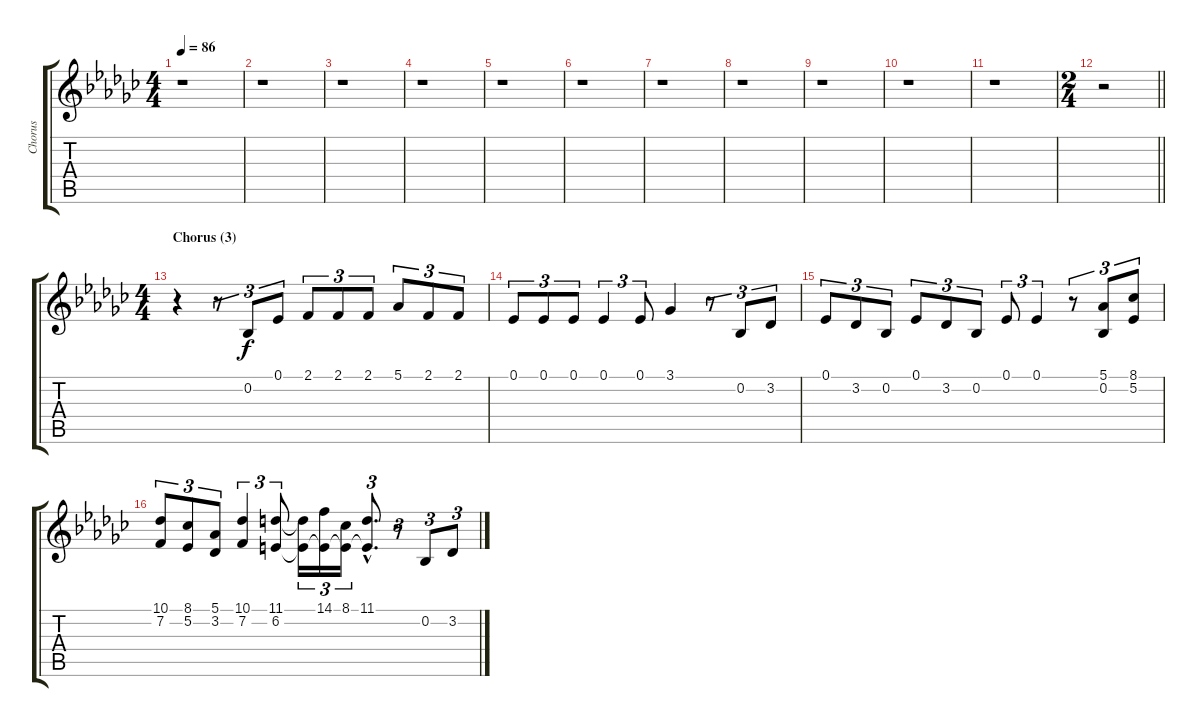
\track ("Chorus" "Chorus") {instrument sopranosax}
\staff {score tabs}
\tuning (Eb4 Bb3 Gb3 Db3 Ab2 Eb2) {hide}
\ts (4 4)
\tempo 86
\clef g2
\ks ebminor
r.1{dy f} |
r.1 |
r.1 |
r.1 |
r.1 |
r.1 |
r.1 |
r.1 |
r.1 |
r.1 |
r.1 |
\ts (2 4)
\barLineRight lightlight
r.2 |
\ts (4 4)
\section ("" "Chorus (3)")
r.4 r.8{tu (3 2)} 0.2.8{tu (3 2)} 0.1.8{tu (3 2)} 2.1.8{tu (3 2)} 2.1.8{tu (3 2)} 2.1.8{tu (3 2)} 5.1.8{tu (3 2)} 2.1.8{tu (3 2)} 2.1.8{tu (3 2)} |
0.1.8{tu (3 2)} 0.1.8{tu (3 2)} 0.1.8{tu (3 2)} 0.1.4{tu (3 2)} 0.1.8{tu (3 2)} 3.1.4 r.8{tu (3 2)} 0.2.8{tu (3 2)} 3.2.8{tu (3 2)} |
0.1.8{tu (3 2)} 3.2.8{tu (3 2)} 0.2.8{tu (3 2)} 0.1.8{tu (3 2)} 3.2.8{tu (3 2)} 0.2.8{tu (3 2)} 0.1.8{tu (3 2)} 0.1.4{tu (3 2)} r.8{tu (3 2)} (5.1 0.2).8{tu (3 2)} (8.1 5.2).8{tu (3 2)} |
(10.1 7.2).8{tu (3 2)} (8.1 5.2).8{tu (3 2)} (5.1 3.2).8{tu (3 2)} (10.1 7.2).4{tu (3 2)} (11.1 6.2).8{tu (3 2)} (11.1{t} 6.2{t}).16{tu (3 2)} (14.1 6.2{t}).16{tu (3 2)} (8.1 6.2{t}).16{tu (3 2)} (11.1{hac} 6.2{hac t}).8{d tu (3 2)} r.8{tu (3 2)} 0.2.8{tu (3 2)} 3.2.8{tu (3 2)}
